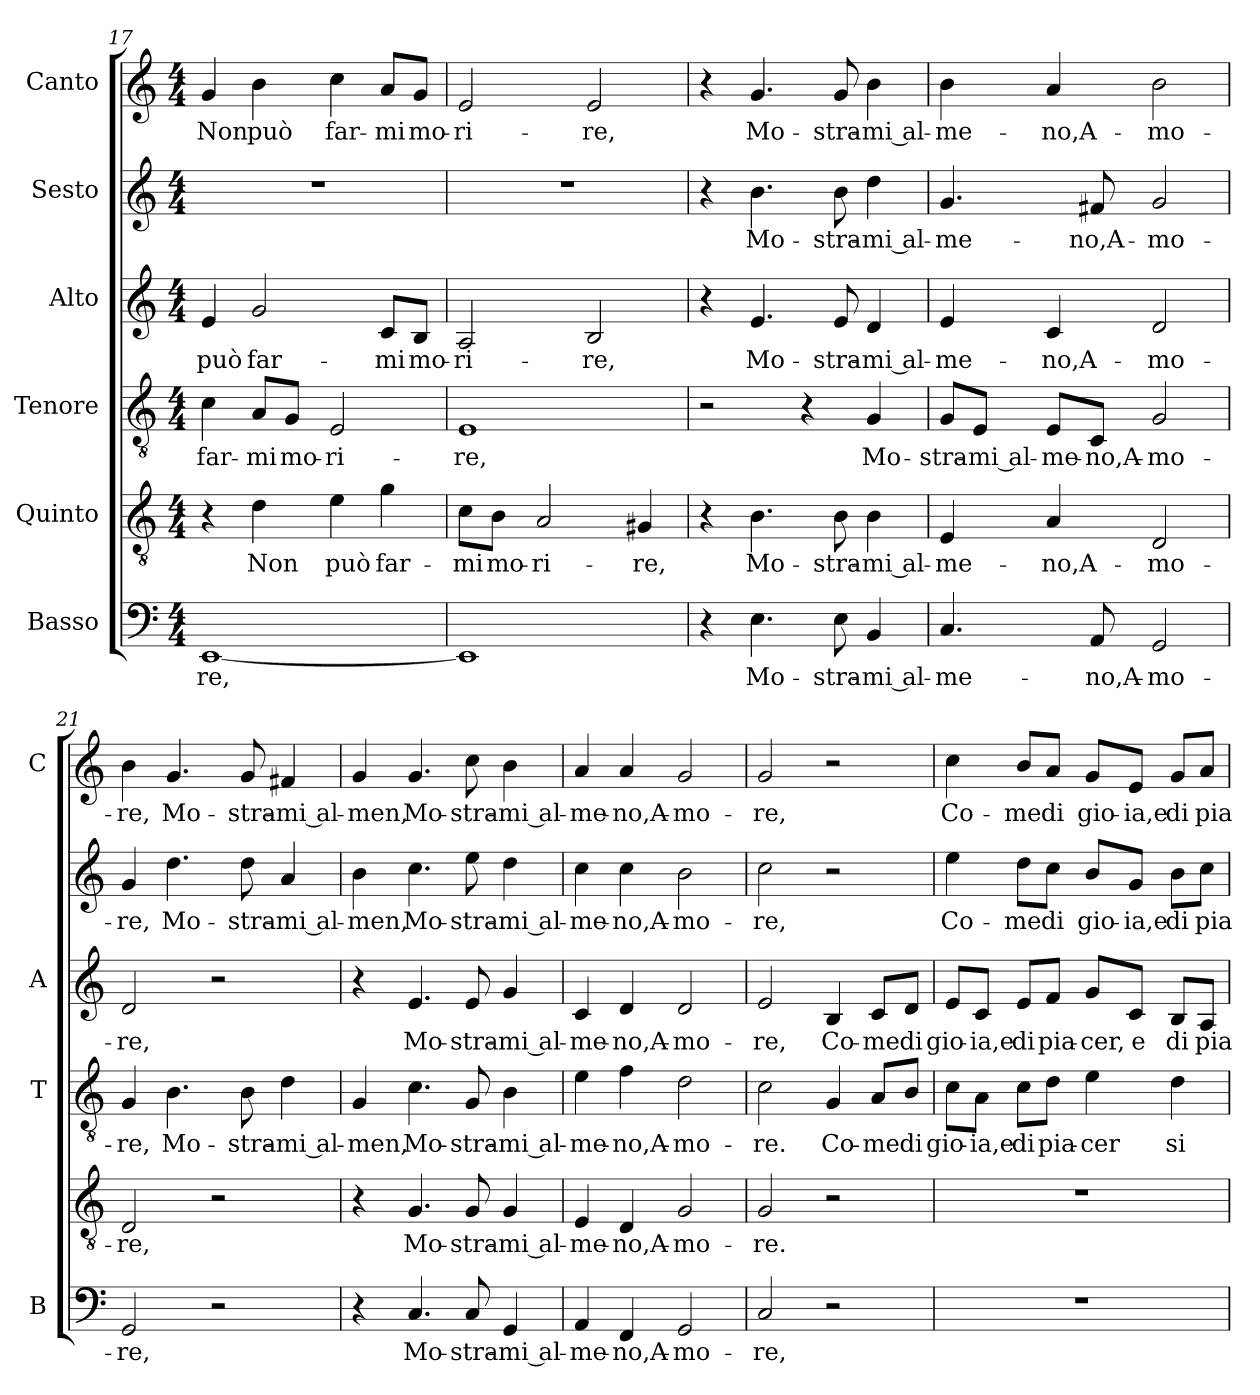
**kern	**text	**kern	**text	**kern	**text	**kern	**text	**kern	**text	**kern	**text
*part6	*part6	*part5	*part5	*part4	*part4	*part3	*part3	*part2	*part2	*part1	*part1
*staff6	*staff6	*staff5	*staff5	*staff4	*staff4	*staff3	*staff3	*staff2	*staff2	*staff1	*staff1
*I"Basso	*	*I"Quinto	*	*I"Tenore	*	*I"Alto	*	*I"Sesto	*	*I"Canto	*
*I'B	*	*	*	*I'T	*	*I'A	*	*	*	*I'C	*
*clefF4	*	*clefGv2	*	*clefGv2	*	*clefG2	*	*clefG2	*	*clefG2	*
*k[]	*	*k[]	*	*k[]	*	*k[]	*	*k[]	*	*k[]	*
*C:	*	*C:	*	*C:	*	*C:	*	*C:	*	*C:	*
*M4/4	*	*M4/4	*	*M4/4	*	*M4/4	*	*M4/4	*	*M4/4	*
=17	=17	=17	=17	=17	=17	=17	=17	=17	=17	=17	=17
!	!LO:LY:b	!	!	!	!LO:LY:b	!	!LO:LY:b	!	!	!	!LO:LY:b
[1EE	-re,	4r	.	4c\	far-	4e/	può	1r	.	4g/	Non
!	!	!	!LO:LY:b	!	!LO:LY:b	!	!LO:LY:b	!	!	!	!LO:LY:b
.	.	4d\	Non	8A/L	-mi	2g/	far-	.	.	4b\	può
!	!	!	!	!	!LO:LY:b	!	!	!	!	!	!
.	.	.	.	8G/J	mo-	.	.	.	.	.	.
!	!	!	!LO:LY:b	!	!LO:LY:b	!	!	!	!	!	!LO:LY:b
.	.	4e\	può	2E/	-ri-	.	.	.	.	4cc\	far-
!	!	!	!LO:LY:b	!	!	!	!LO:LY:b	!	!	!	!LO:LY:b
.	.	4g\	far-	.	.	8c/L	-mi	.	.	8a/L	-mi
!	!	!	!	!	!	!	!LO:LY:b	!	!	!	!LO:LY:b
.	.	.	.	.	.	8B/J	mo-	.	.	8g/J	mo-
=18	=18	=18	=18	=18	=18	=18	=18	=18	=18	=18	=18
!	!	!	!LO:LY:b	!	!LO:LY:b	!	!LO:LY:b	!	!	!	!LO:LY:b
1EE]	.	8c\L	-mi	1E	-re,	2A/	-ri-	1r	.	2e/	-ri-
!	!	!	!LO:LY:b	!	!	!	!	!	!	!	!
.	.	8B\J	mo-	.	.	.	.	.	.	.	.
!	!	!	!LO:LY:b	!	!	!	!	!	!	!	!
.	.	2A/	-ri-	.	.	.	.	.	.	.	.
!	!	!	!	!	!	!	!LO:LY:b	!	!	!	!LO:LY:b
.	.	.	.	.	.	2B/	-re,	.	.	2e/	-re,
!	!	!	!LO:LY:b	!	!	!	!	!	!	!	!
.	.	4G#X/	-re,	.	.	.	.	.	.	.	.
=19	=19	=19	=19	=19	=19	=19	=19	=19	=19	=19	=19
4r	.	4r	.	2r	.	4r	.	4r	.	4r	.
!	!LO:LY:b	!	!LO:LY:b	!	!	!	!LO:LY:b	!	!LO:LY:b	!	!LO:LY:b
4.E\	Mo-	4.B\	Mo-	.	.	4.e/	Mo-	4.b\	Mo-	4.g/	Mo-
.	.	.	.	4r	.	.	.	.	.	.	.
!	!LO:LY:b	!	!LO:LY:b	!	!	!	!LO:LY:b	!	!LO:LY:b	!	!LO:LY:b
8E\	-stra-	8B\	-stra-	.	.	8e/	-stra-	8b\	-stra-	8g/	-stra-
!	!LO:LY:b	!	!LO:LY:b	!	!LO:LY:b	!	!LO:LY:b	!	!LO:LY:b	!	!LO:LY:b
4BB/	-mi al-	4B\	-mi al-	4G/	Mo-	4d/	-mi al-	4dd\	-mi al-	4b\	-mi al-
=20	=20	=20	=20	=20	=20	=20	=20	=20	=20	=20	=20
!	!LO:LY:b	!	!LO:LY:b	!	!LO:LY:b	!	!LO:LY:b	!	!LO:LY:b	!	!LO:LY:b
4.C/	-me-	4E/	-me-	8G/L	-stra-	4e/	-me-	4.g/	-me-	4b\	-me-
!	!	!	!	!	!LO:LY:b	!	!	!	!	!	!
.	.	.	.	8E/J	-mi al-	.	.	.	.	.	.
!	!	!	!LO:LY:b	!	!LO:LY:b	!	!LO:LY:b	!	!	!	!LO:LY:b
.	.	4A/	-no,A-	8E/L	-me-	4c/	-no,A-	.	.	4a/	-no,A-
!	!LO:LY:b	!	!	!	!LO:LY:b	!	!	!	!LO:LY:b	!	!
8AA/	-no,A-	.	.	8C/J	-no,A-	.	.	8f#X/	-no,A-	.	.
!	!LO:LY:b	!	!LO:LY:b	!	!LO:LY:b	!	!LO:LY:b	!	!LO:LY:b	!	!LO:LY:b
2GG/	-mo-	2D/	-mo-	2G/	-mo-	2d/	-mo-	2g/	-mo-	2b\	-mo-
=21	=21	=21	=21	=21	=21	=21	=21	=21	=21	=21	=21
!	!LO:LY:b	!	!LO:LY:b	!	!LO:LY:b	!	!LO:LY:b	!	!LO:LY:b	!	!LO:LY:b
2GG/	-re,	2D/	-re,	4G/	-re,	2d/	-re,	4g/	-re,	4b\	-re,
!	!	!	!	!	!LO:LY:b	!	!	!	!LO:LY:b	!	!LO:LY:b
.	.	.	.	4.B\	Mo-	.	.	4.dd\	Mo-	4.g/	Mo-
2r	.	2r	.	.	.	2r	.	.	.	.	.
!	!	!	!	!	!LO:LY:b	!	!	!	!LO:LY:b	!	!LO:LY:b
.	.	.	.	8B\	-stra-	.	.	8dd\	-stra-	8g/	-stra-
!	!	!	!	!	!LO:LY:b	!	!	!	!LO:LY:b	!	!LO:LY:b
.	.	.	.	4d\	-mi al-	.	.	4a/	-mi al-	4f#X/	-mi al-
!!LO:PB:g=z
=22	=22	=22	=22	=22	=22	=22	=22	=22	=22	=22	=22
!	!	!	!	!	!LO:LY:b	!	!	!	!LO:LY:b	!	!LO:LY:b
4r	.	4r	.	4G/	-men,	4r	.	4b\	-men,	4g/	-men,
!	!LO:LY:b	!	!LO:LY:b	!	!LO:LY:b	!	!LO:LY:b	!	!LO:LY:b	!	!LO:LY:b
4.C/	Mo-	4.G/	Mo-	4.c\	Mo-	4.e/	Mo-	4.cc\	Mo-	4.g/	Mo-
!	!LO:LY:b	!	!LO:LY:b	!	!LO:LY:b	!	!LO:LY:b	!	!LO:LY:b	!	!LO:LY:b
8C/	-stra-	8G/	-stra-	8G/	-stra-	8e/	-stra-	8ee\	-stra-	8cc\	-stra-
!	!LO:LY:b	!	!LO:LY:b	!	!LO:LY:b	!	!LO:LY:b	!	!LO:LY:b	!	!LO:LY:b
4GG/	-mi al-	4G/	-mi al-	4B\	-mi al-	4g/	-mi al-	4dd\	-mi al-	4b\	-mi al-
=23	=23	=23	=23	=23	=23	=23	=23	=23	=23	=23	=23
!	!LO:LY:b	!	!LO:LY:b	!	!LO:LY:b	!	!LO:LY:b	!	!LO:LY:b	!	!LO:LY:b
4AA/	-me-	4E/	-me-	4e\	-me-	4c/	-me-	4cc\	-me-	4a/	-me-
!	!LO:LY:b	!	!LO:LY:b	!	!LO:LY:b	!	!LO:LY:b	!	!LO:LY:b	!	!LO:LY:b
4FF/	-no,A-	4D/	-no,A-	4f\	-no,A-	4d/	-no,A-	4cc\	-no,A-	4a/	-no,A-
!	!LO:LY:b	!	!LO:LY:b	!	!LO:LY:b	!	!LO:LY:b	!	!LO:LY:b	!	!LO:LY:b
2GG/	-mo-	2G/	-mo-	2d\	-mo-	2d/	-mo-	2b\	-mo-	2g/	-mo-
=24	=24	=24	=24	=24	=24	=24	=24	=24	=24	=24	=24
!	!LO:LY:b	!	!LO:LY:b	!	!LO:LY:b	!	!LO:LY:b	!	!LO:LY:b	!	!LO:LY:b
2C/	-re,	2G/	-re.	2c\	-re.	2e/	-re,	2cc\	-re,	2g/	-re,
!	!	!	!	!	!LO:LY:b	!	!LO:LY:b	!	!	!	!
2r	.	2r	.	4G/	Co-	4B/	Co-	2r	.	2r	.
!	!	!	!	!	!LO:LY:b	!	!LO:LY:b	!	!	!	!
.	.	.	.	8A/L	-me	8c/L	-me	.	.	.	.
!	!	!	!	!	!LO:LY:b	!	!LO:LY:b	!	!	!	!
.	.	.	.	8B/J	di	8d/J	di	.	.	.	.
=25	=25	=25	=25	=25	=25	=25	=25	=25	=25	=25	=25
!	!	!	!	!	!LO:LY:b	!	!LO:LY:b	!	!LO:LY:b	!	!LO:LY:b
1r	.	1r	.	8c\L	gio-	8e/L	gio-	4ee\	Co-	4cc\	Co-
!	!	!	!	!	!LO:LY:b	!	!LO:LY:b	!	!	!	!
.	.	.	.	8A\J	-ia,e	8c/J	-ia,e	.	.	.	.
!	!	!	!	!	!LO:LY:b	!	!LO:LY:b	!	!LO:LY:b	!	!LO:LY:b
.	.	.	.	8c\L	di	8e/L	di	8dd\L	-me	8b/L	-me
!	!	!	!	!	!LO:LY:b	!	!LO:LY:b	!	!LO:LY:b	!	!LO:LY:b
.	.	.	.	8d\J	pia-	8f/J	pia-	8cc\J	di	8a/J	di
!	!	!	!	!	!LO:LY:b	!	!LO:LY:b	!	!LO:LY:b	!	!LO:LY:b
.	.	.	.	4e\	-cer	8g/L	-cer,	8b/L	gio-	8g/L	gio-
!	!	!	!	!	!	!	!LO:LY:b	!	!LO:LY:b	!	!LO:LY:b
.	.	.	.	.	.	8c/J	e	8g/J	-ia,e	8e/J	-ia,e
!	!	!	!	!	!LO:LY:b	!	!LO:LY:b	!	!LO:LY:b	!	!LO:LY:b
.	.	.	.	4d\	si	8B/L	di	8b\L	di	8g/L	di
!	!	!	!	!	!	!	!LO:LY:b	!	!LO:LY:b	!	!LO:LY:b
.	.	.	.	.	.	8A/J	pia-	8cc\J	pia-	8a/J	pia-
=	=	=	=	=	=	=	=	=	=	=	=
*-	*-	*-	*-	*-	*-	*-	*-	*-	*-	*-	*-
